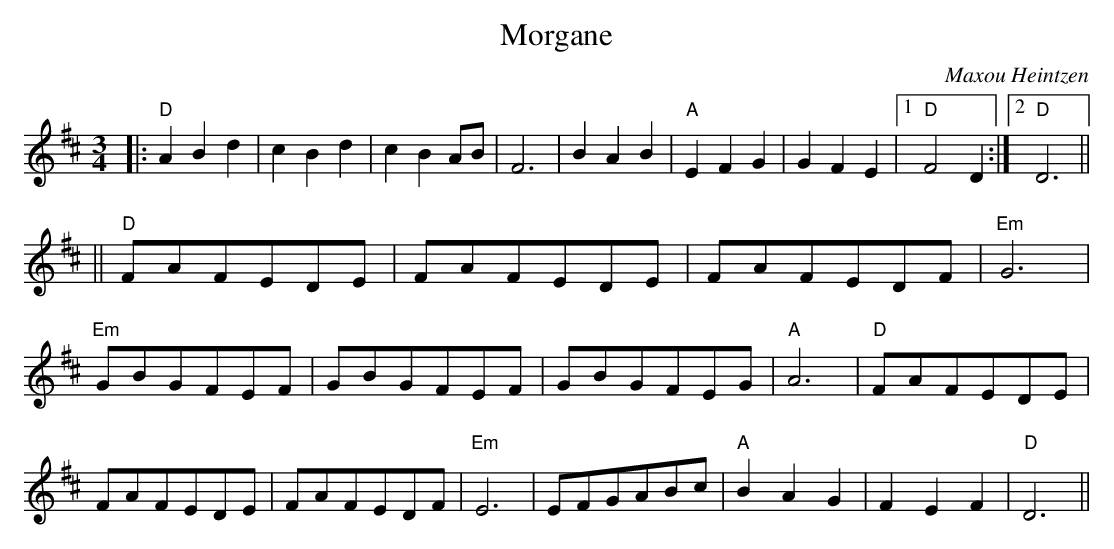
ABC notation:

X:1
T:Morgane
C:Maxou Heintzen
E:13
L:1/8
M:3/4
K:D major
|:"D"A2 B2 d2|c2 B2 d2|c2 B2 AB|F6|\
B2 A2 B2|"A"E2 F2 G2|G2 F2 E2|1 "D"F4 D2:|2 "D"D6||*
E:11
||"D"FAFEDE|FAFEDE|FAFEDF|"Em"G6|\
"Em"GBGFEF|GBGFEF|GBGFEG|"A"A6|\
"D"FAFEDE|FAFEDE|FAFEDF|"Em"E6|\
EFGABc|"A"B2 A2 G2|F2 E2 F2|"D"D6||**
